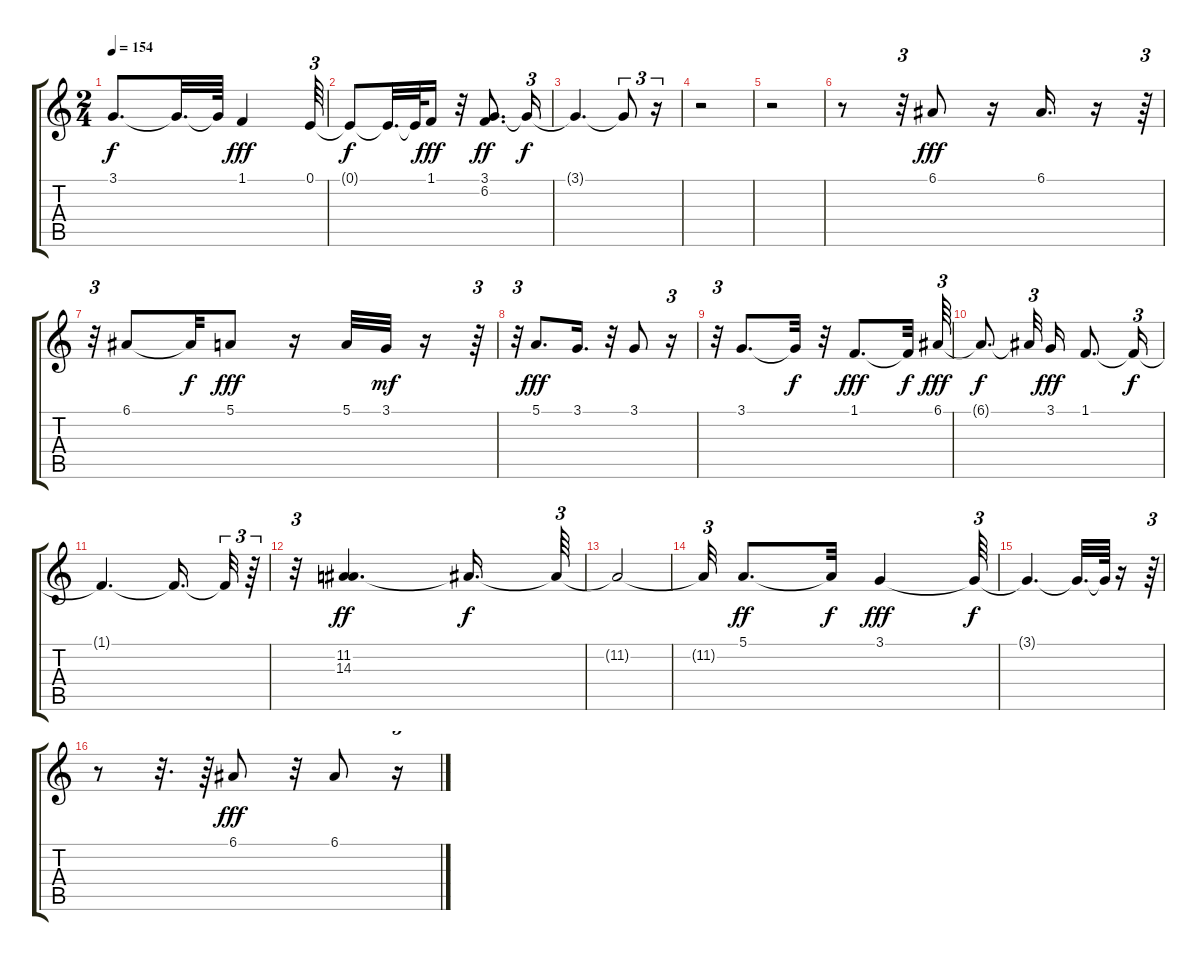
\track "" {instrument altosax}
\staff {score tabs}
\tuning (E4 B3 G3 D3 A2 E2) {hide}
\ts (2 4)
\tempo 154
\clef g2
\ks c
3.1{t}.8{d dy f} 3.1{t}.32{d} 3.1{t}.64 1.1.4{dy fff} 0.1.64{tu (3 2)} |
0.1{t}.8{dy f} 0.1{t}.32{d} 0.1{t}.64 1.1.16{dy fff} r.32 (3.1 6.2).8{d dy ff} 3.1{t}.16{tu (3 2) dy f} |
3.1{t}.4{d} 3.1{t}.8{tu (3 2)} r.16{tu (3 2)} |
r.2 |
r.2 |
r.8 r.32{tu (3 2)} 6.1.8{dy fff} r.16 6.1.16{d} r.16 r.64{tu (3 2)} |
r.32{tu (3 2)} 6.1.8 6.1{t}.32{dy f} 5.1.8{dy fff} r.16 5.1.32 3.1.32{dy mf} r.16 r.64{tu (3 2)} |
r.32{tu (3 2)} 5.1.8{d dy fff} 3.1.16{d} r.32 3.1.8 r.16{tu (3 2)} |
r.32{tu (3 2)} 3.1.8{d} 3.1{t}.32{dy f} r.32 1.1.8{d dy fff} 1.1{t}.32{dy f} 6.1.64{tu (3 2) dy fff} |
6.1{t}.8{d dy f} 6.1{t}.32{tu (3 2)} 3.1.16{dy fff} 1.1.8{d} 1.1{t}.16{tu (3 2) dy f} |
1.1{t}.4{d} 1.1{t}.16{d} 1.1{t}.32{tu (3 2)} r.64{tu (3 2)} |
r.32{tu (3 2)} (11.2 14.3).4{d dy ff} 11.2{t}.16{d dy f} 11.2{t}.64{tu (3 2)} |
11.2{t}.2 |
11.2{t}.32{tu (3 2)} 5.1.8{d dy ff} 5.1{t}.32{dy f} 3.1.4{dy fff} 3.1{t}.64{tu (3 2) dy f} |
3.1{t}.4{d} 3.1{t}.32{d} 3.1{t}.64 r.16 r.64{tu (3 2)} |
r.8 r.32{d} r.64 6.1.8{dy fff} r.32 6.1.8 r.16{tu (3 2)}
